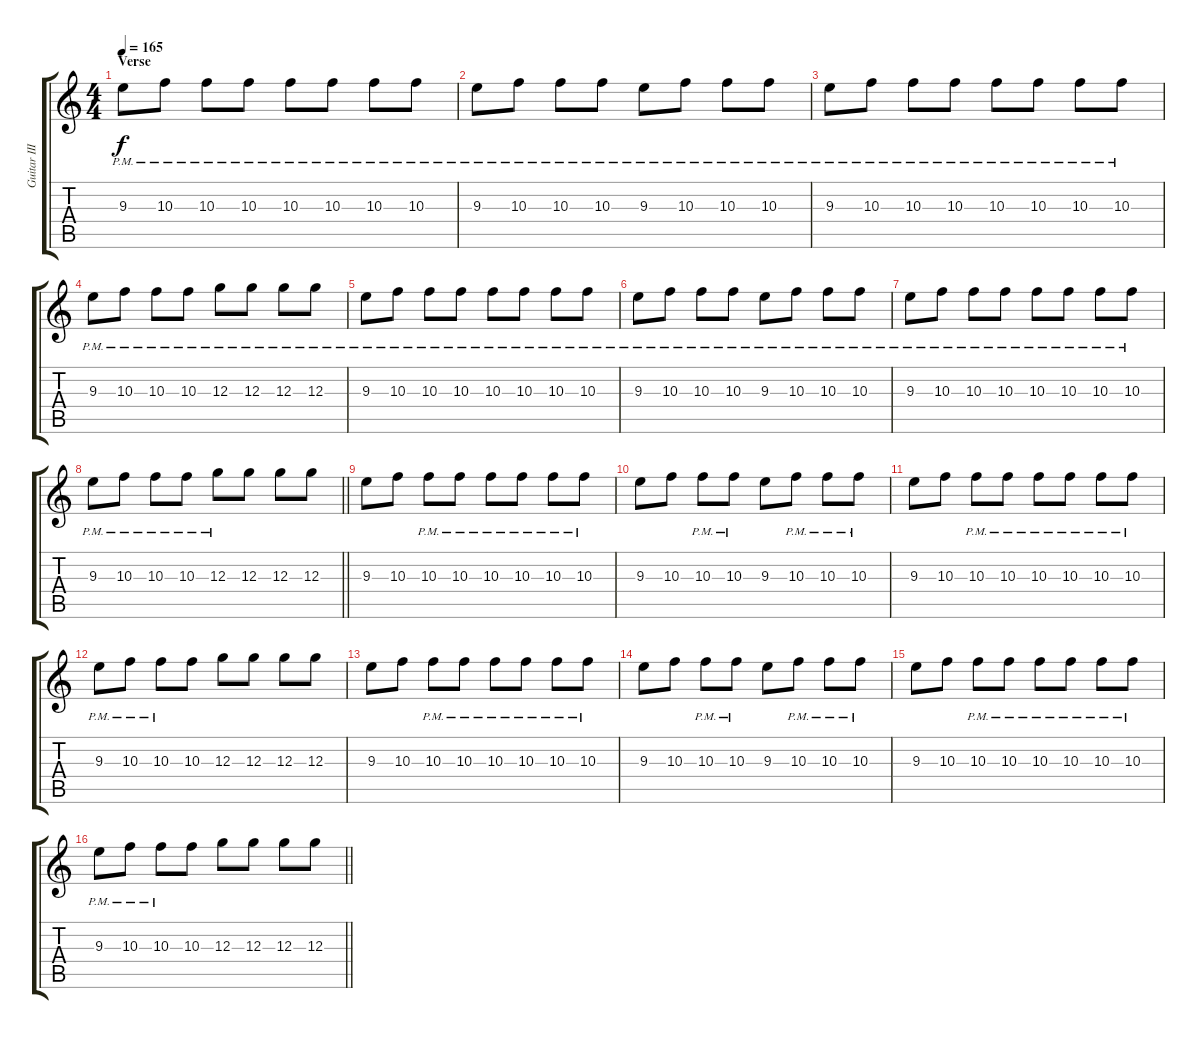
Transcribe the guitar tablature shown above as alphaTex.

\track ("Guitar III" "Guitar III") {instrument overdrivenguitar}
\staff {score tabs}
\tuning (E4 B3 G3 D3 A2 D2) {hide}
\ts (4 4)
\section ("" "Verse")
\tempo 165
\clef g2
\ks c
9.3{pm}.8{dy f} 10.3{pm}.8 10.3{pm}.8 10.3{pm}.8 10.3{pm}.8 10.3{pm}.8 10.3{pm}.8 10.3{pm}.8 |
9.3{pm}.8 10.3{pm}.8 10.3{pm}.8 10.3{pm}.8 9.3{pm}.8 10.3{pm}.8 10.3{pm}.8 10.3{pm}.8 |
9.3{pm}.8 10.3{pm}.8 10.3{pm}.8 10.3{pm}.8 10.3{pm}.8 10.3{pm}.8 10.3{pm}.8 10.3{pm}.8 |
9.3{pm}.8 10.3{pm}.8 10.3{pm}.8 10.3{pm}.8 12.3{pm}.8 12.3{pm}.8 12.3{pm}.8 12.3{pm}.8 |
9.3{pm}.8 10.3{pm}.8 10.3{pm}.8 10.3{pm}.8 10.3{pm}.8 10.3{pm}.8 10.3{pm}.8 10.3{pm}.8 |
9.3{pm}.8 10.3{pm}.8 10.3{pm}.8 10.3{pm}.8 9.3{pm}.8 10.3{pm}.8 10.3{pm}.8 10.3{pm}.8 |
9.3{pm}.8 10.3{pm}.8 10.3{pm}.8 10.3{pm}.8 10.3{pm}.8 10.3{pm}.8 10.3{pm}.8 10.3{pm}.8 |
\barLineRight lightlight
9.3{pm}.8 10.3{pm}.8 10.3{pm}.8 10.3{pm}.8 12.3{pm}.8 12.3.8 12.3.8 12.3.8 |
9.3.8 10.3.8 10.3{pm}.8 10.3{pm}.8 10.3{pm}.8 10.3{pm}.8 10.3{pm}.8 10.3{pm}.8 |
9.3.8 10.3.8 10.3{pm}.8 10.3{pm}.8 9.3.8 10.3{pm}.8 10.3{pm}.8 10.3{pm}.8 |
9.3.8 10.3.8 10.3{pm}.8 10.3{pm}.8 10.3{pm}.8 10.3{pm}.8 10.3{pm}.8 10.3{pm}.8 |
9.3{pm}.8 10.3{pm}.8 10.3{pm}.8 10.3.8 12.3.8 12.3.8 12.3.8 12.3.8 |
9.3.8 10.3.8 10.3{pm}.8 10.3{pm}.8 10.3{pm}.8 10.3{pm}.8 10.3{pm}.8 10.3{pm}.8 |
9.3.8 10.3.8 10.3{pm}.8 10.3{pm}.8 9.3.8 10.3{pm}.8 10.3{pm}.8 10.3{pm}.8 |
9.3.8 10.3.8 10.3{pm}.8 10.3{pm}.8 10.3{pm}.8 10.3{pm}.8 10.3{pm}.8 10.3{pm}.8 |
\barLineRight lightlight
9.3{pm}.8 10.3{pm}.8 10.3{pm}.8 10.3.8 12.3.8 12.3.8 12.3.8 12.3.8
